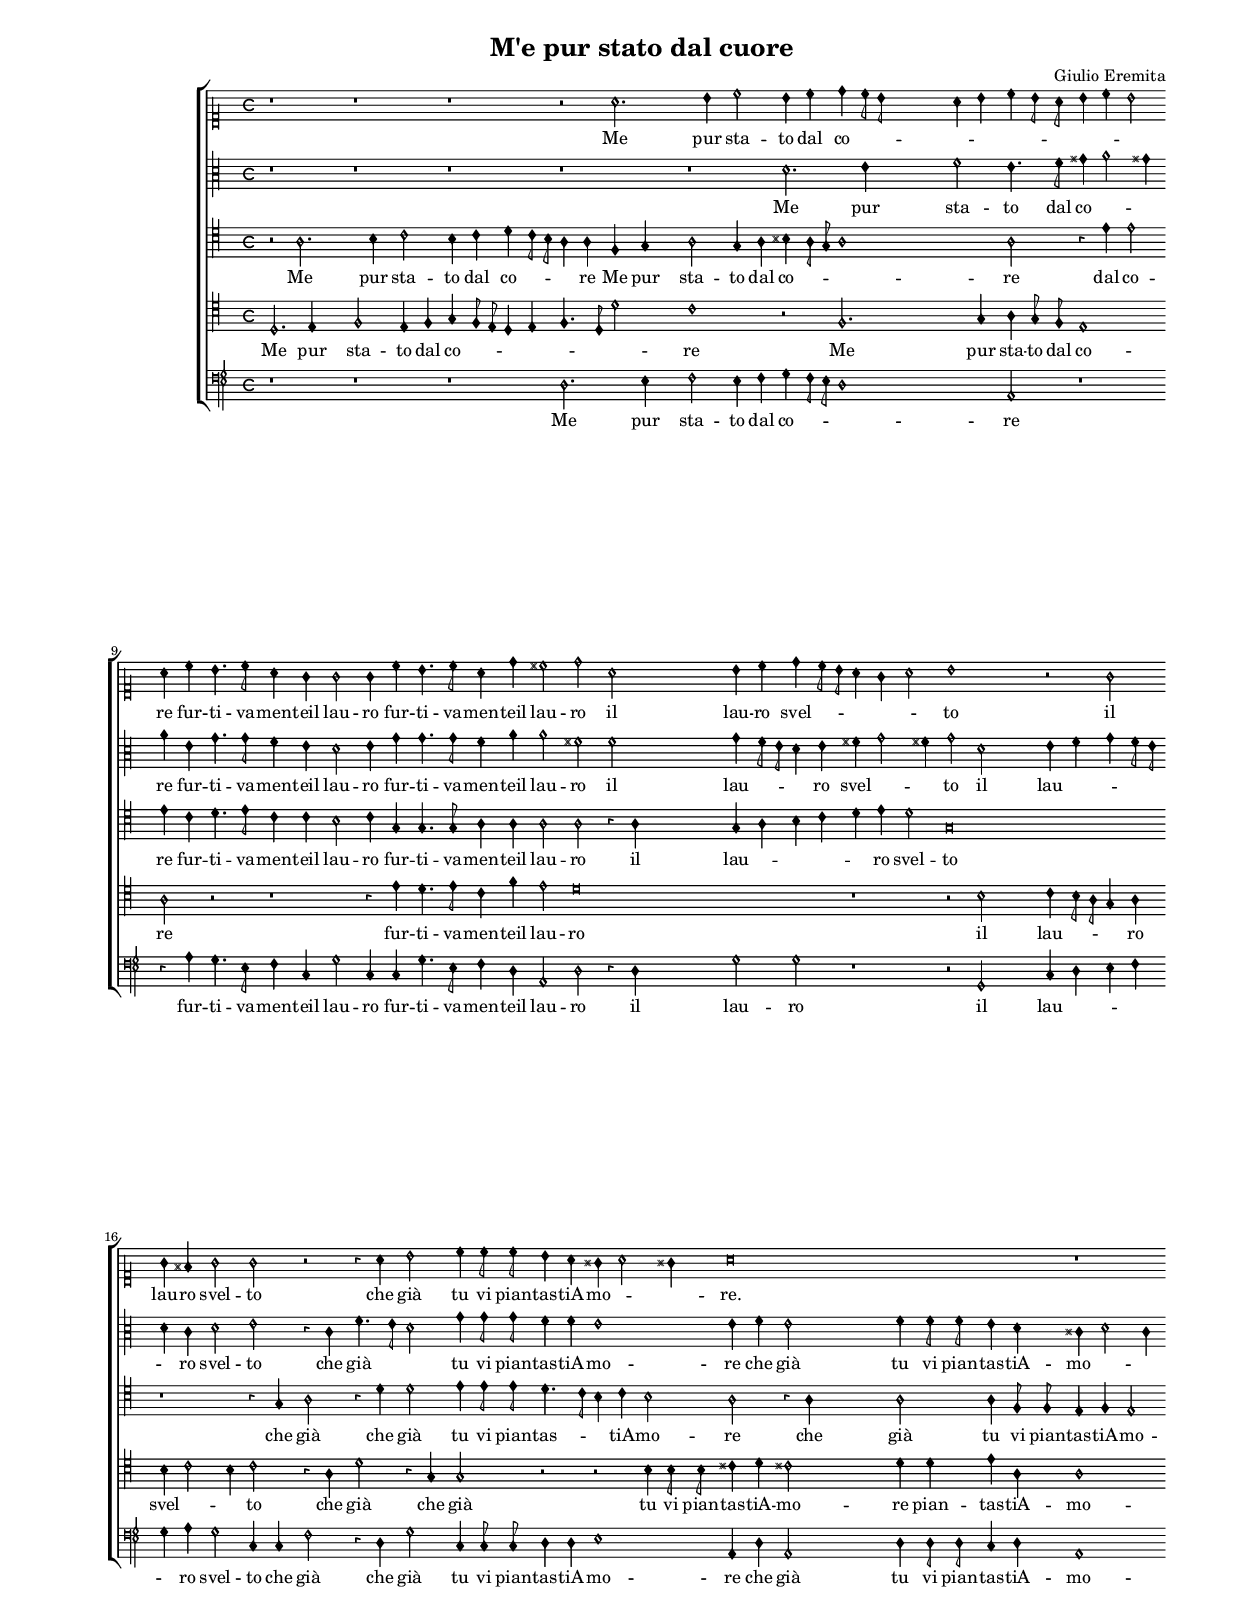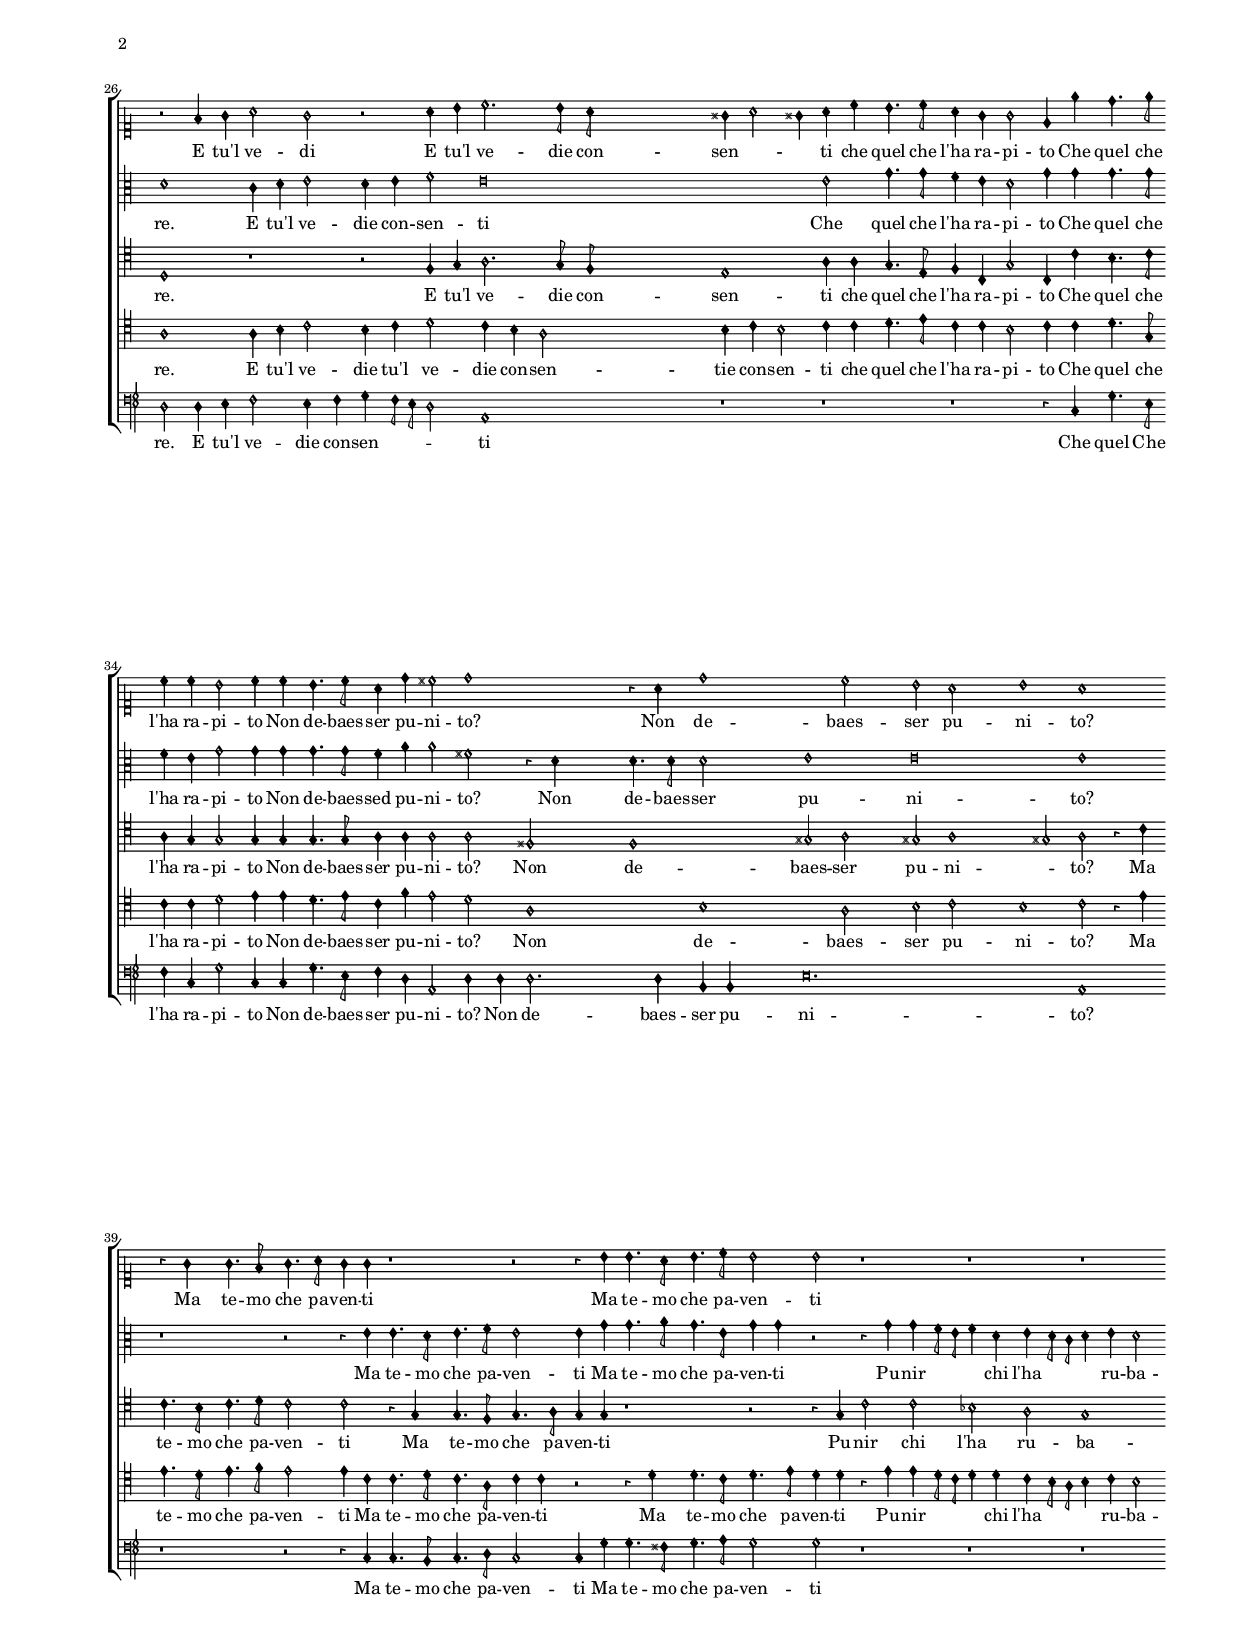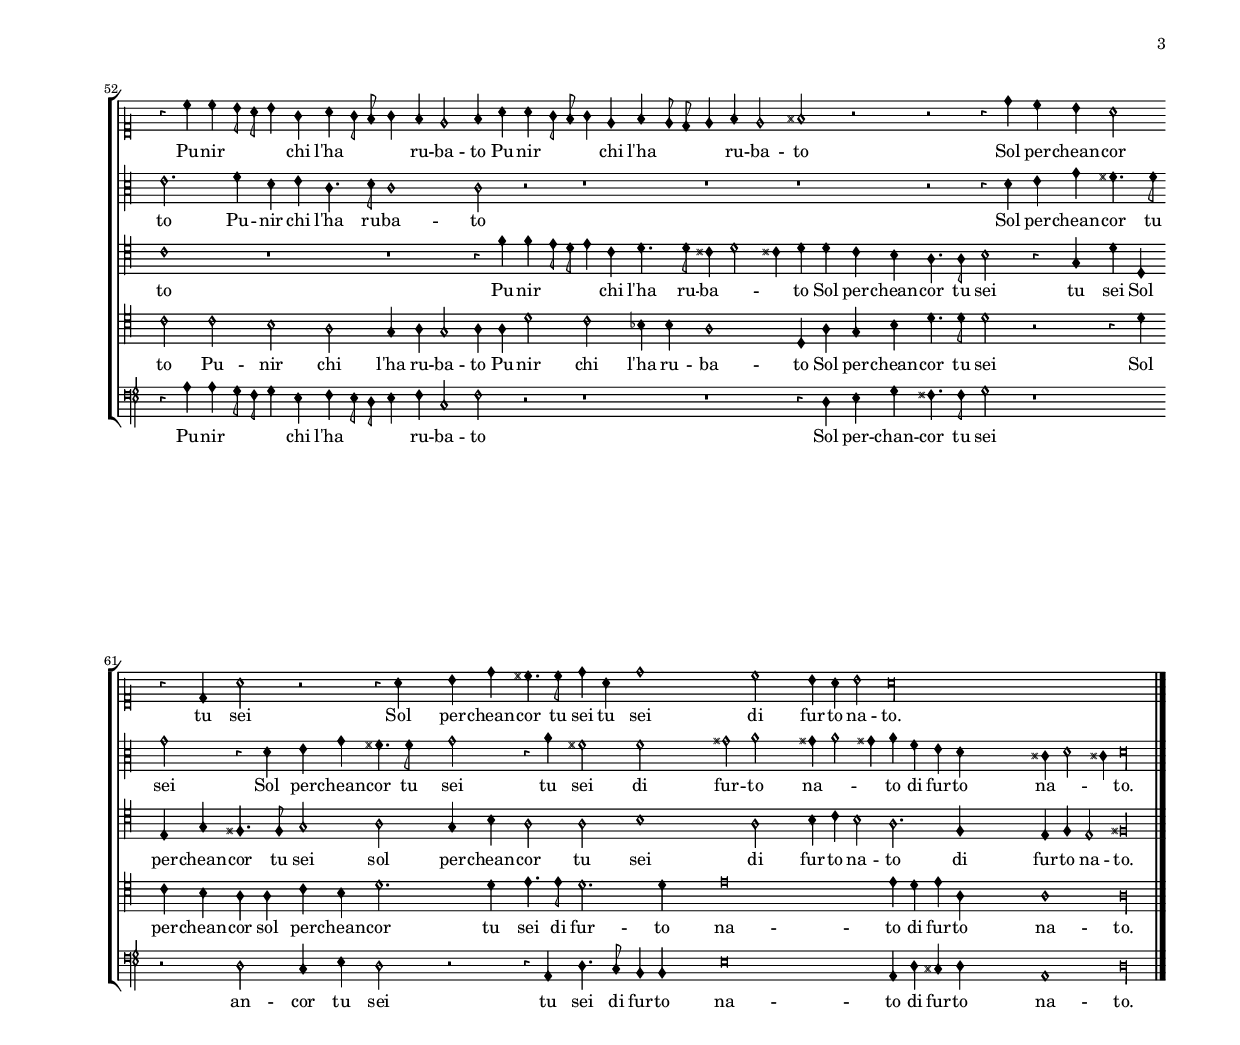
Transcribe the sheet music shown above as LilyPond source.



\version "2.12.0"








#(set-default-paper-size "a4")



\paper {

 top-system-spacing #'basic-distance = #10
  system-system-spacing #'basic-distance = #35
  last-bottom-spacing #'basic-distance = #10

  line-width    = 177.348\mm

  left-margin   = 19.9965\mm

  top-margin    = 12.656\mm

  bottom-margin = 12.656\mm

 %%indent = 0 \mm 

  %%set to ##t if your score is less than one page:
 
  ragged-last-bottom = ##t
 
  ragged-bottom = ##f
 
  %% system-separator-markup = \slashSeparator 
  
}




\header {

    title = "M'e pur stato dal cuore"

    composer = "Giulio Eremita"
    
}





AvoiceAA = \relative c'{

\set Score.defaultBarType = "empty"
  \override Staff.TimeSignature #'style = #'neomensural
\override Staff.Accidental #'glyph-name-alist = #alteration-mensural-glyph-name-alist
\override Stem #'flag-style = #'mensural
\override Stem #'thickness = #1.0
   \override Voice.NoteHead #'style = #'petrucci
\override Voice.Rest #'style = #'neomensural
\override Score.SpacingSpanner #'spacing-increment = #1.0 % tight spacing     
%% esto se usa para omitir el corchete   override Score.SystemStartBracket #'transparent = ##t
       \clef "petrucci-c1"
   
    \key c \major 
   
 
    \time 4/4
\autoBeamOff

\cadenzaOn
 
    r1 s4 
\cadenzaOff
     | % 

    r1 | % 2 
    r1 | % 3
\cadenzaOn
    r2 a'2. 
   \cadenzaOff
      | % 4
  
  s4 b c2      | % 5
 
\cadenzaOn
    b4 c d c8 b s2 
   \cadenzaOff
            | % 6
  
\set Score.currentBarNumber = #7
  a4 b c b8 a      | % 7

    b4 c b2      | % 8
 
   a4 c b4. c8      | % 9
  
  a4 g g2      | % 10
  
  g4 c b4. c8      | % 11
 
   a4 d cis2          | % 12
 
\set Score.currentBarNumber = #13

\cadenzaOn
   d a  s1  
   \cadenzaOff
     | % 13
  
  b4 c d c8 b      | % 14
  
  a4 g a2      | % 15
 
 \cadenzaOn
   b1   s1
     \cadenzaOff
   | % 16
  
  r2 g      | % 17
 
   g4 fis g2          | % 18
 
\set Score.currentBarNumber = #19
   g r      | % 19
  
  r4 a b2      | % 20
 
   c4 c8 c b4 a      | % 21
 
  gis a2 gis!4      | % 22
 
 \cadenzaOn
   a\breve     
 \cadenzaOff
      | % 23
 
   s1          | % 24
 
\set Score.currentBarNumber = #25
   r1  | % 
 
   r2 f4 g      | % 26
 
   a2 g      | % 27
 
   r a4 b      | % 28
 
   \cadenzaOn
   c2. b8 a  s1
 \cadenzaOff
     | % 29
 
   gis4 a2 gis!4          | % 30
 
\set Score.currentBarNumber = #31
   a c b4. c8      | % 31
  
  a4 g g2      | % 32
  
  e4 e' d4. e8      | % 33
 
   c4 c b2      | % 34
  
  c4 c b4. c8      | % 35
  
  a4 d cis2          | % 36
  
\cadenzaOn
\set Score.currentBarNumber = #37
  d1  s2 
\cadenzaOff
        | % 37
 
\cadenzaOn
   r4 a d1 
   \cadenzaOff
      | % 38
 
 \cadenzaOn
   s2 c     s1 s1
   \cadenzaOff
     | % 39
  
  \cadenzaOn
  b2 a   s1 
  \cadenzaOff
   | % 40
 
   b1      | % 41
  
  a       | % 42
 
   r4 g g4. f8          | % 43
 
\set Score.currentBarNumber = #44
   g4. a8 g4 g      | % 44
 
   r1  | % 
 
   r2 r4 b      | % 46
  
  b4. a8 b4. c8      | % 47

    b2 b       | % 48
 
   r1     | % 
\set Score.currentBarNumber = #50
   r1    | % 50 
   r1 | % 51
   r4 c c b8 a      | % 52
  
  b4 g a g8 f      | % 53
  
  g4 f e2      | % 54
 
   f4 a a g8 f        | % 55
 
   g4 e f e8 d          | % 56
 
\set Score.currentBarNumber = #57
   e4 f e2     | % 57
 
   fis r      | % 58
  
  r r4 d'      | % 59
 
   c b a2      | % 60
 
   r4 d, a'2       | % 61
 
\cadenzaOn
   r r4 a  s4 
\cadenzaOff
         | % 62
 
\set Score.currentBarNumber = #63
  b d cis4.  cis8       | % 63
 
\cadenzaOn
   d4 a d1 
 \cadenzaOff
       | % 64
  
  \cadenzaOn
  s2 c s1
    \cadenzaOff
   | % 65
 
   b4 a b2      | % 66
 
 \cadenzaOn
   a\longa    
  \cadenzaOff
    | % 67
 
   s1     | % 68
  
  \cadenzaOn
  s\longa 
   \cadenzaOff
  \bar "|." 
\override Staff.BarLine #'transparent = ##f

}% end of last bar in partorvoice






 

AvoiceBA = \relative c{

     \override Staff.TimeSignature #'style = #'neomensural
\override Staff.Accidental #'glyph-name-alist = #alteration-mensural-glyph-name-alist
\override Stem #'flag-style = #'mensural
\override Stem #'thickness = #1.0
   \override Voice.NoteHead #'style = #'petrucci
\override Voice.Rest #'style = #'neomensural  
\override Score.SpacingSpanner #'spacing-increment = #1.0 % tight spacing     
  \clef "petrucci-c3"
    \key c \major 
   
 
    \time 4/4
\autoBeamOff

\cadenzaOn
 
    r1 s4 
\cadenzaOff
     | % 
    r1 | % 2 
    r1 | % 3 
\cadenzaOn
    r1 s4 
\cadenzaOff
    | % 4 
    r1 | % 5
\cadenzaOn
    d'2. e4  s2 
  \cadenzaOff
     | % 6
  
  f2 e4. f8      | % 7
  
  gis4 a2 gis!4      | % 8
 
   a e g4. g8      | % 9
 
   f4 e d2      | % 10
 
   e4 g g4. g8      | % 11
 
   f4 a a2      | % 12
 
 \cadenzaOn
  fis  fis s1   
    \cadenzaOff
    | % 13
  
  g4 fis8 e d4 e      | % 14
 
   fis g2 fis!4      | % 15
  
   \cadenzaOn
  g2 d  s1
  \cadenzaOff
     | % 16
 
   e4 f g f8 e      | % 17
 
   d4 c d2      | % 18
 
   e r4 c      | % 19
  
  f4. e8 d2      | % 20
  
  g4 g8 g f4 f      | % 21
 
   e1      | % 22
 
  \cadenzaOn
   e4 f e2   s1 
    \cadenzaOff
   | % 23
 
   f4 f8 f e4 d      | % 24
 
   cis d2  cis4      | % 25
 
   d1      | % 26
  
  c4 d e2      | % 27
 
   d4 e f2      | % 28
 
 \cadenzaOn
   e\breve    
    \cadenzaOff
   | % 29
  
  s1      | % 30
  
  e2 g4. g8      | % 31
 
   f4 e d2      | % 32
 
   g4 g g4. g8      | % 33
 
   f4 e g2      | % 34
 
   g4 g g4. g8      | % 35
 
   f4 a a2      | % 36
  
\cadenzaOn
  fis r4 d   s2 
\cadenzaOff
       | % 37
  
\cadenzaOn
  d4. d8 d2   s2 
 \cadenzaOff
       | % 38
 
 \cadenzaOn
   e1    s1 s1
   \cadenzaOff
      | % 39
  
  \cadenzaOn
  e\breve   
\cadenzaOff
     | % 40
  
  s1      | % 41
  
  e      | % 42
 
   r1  | % 
 
   r2 r4 e      | % 44
 
   e4. d8 e4. f8      | % 45
 
   e2 e4 g      | % 46
  
  g4. a8 g4. e8      | % 47

    g4 g r2      | % 48
  
  r4 g g f8 e      | % 49
 
   f4 d e d8 c      | % 50
 
   d4 e d2      | % 51
  
  e2. f4      | % 52
  
  d e c4. d8      | % 53
 
   c1      | % 54
  
  c2 r      | % 55
  
  r1  | % 
  r1 | % 57 
  r1 | % 58
    r2 r4 d      | % 59
 
   e g fis4.  fis8      | % 60
 
   g2 r4 d      | % 61
  
\cadenzaOn
  e g fis4.  fis8  s4 
\cadenzaOff
        | % 62
 
   g2 r4 a      | % 63
 
\cadenzaOn
   fis2  fis  s2 
   \cadenzaOff
      | % 64
  
  \cadenzaOn
  gis a s1
  \cadenzaOff
     | % 65
 
   gis!4 a2 gis!4      | % 66
 
 \cadenzaOn
   a f e d  s1 s\breve
 \cadenzaOff
     | % 67
  
  cis4 d2 cis!4      | % 68
 
 \cadenzaOn
   d\longa  
    \cadenzaOff
   \bar "|." 
\override Staff.BarLine #'transparent = ##f
}% end of last bar in partorvoice






 

AvoiceCA = \relative c{

 \override Staff.TimeSignature #'style = #'neomensural
\override Staff.Accidental #'glyph-name-alist = #alteration-mensural-glyph-name-alist
\override Stem #'flag-style = #'mensural
\override Stem #'thickness = #1.0
   \override Voice.NoteHead #'style = #'petrucci
\override Voice.Rest #'style = #'neomensural
\override Score.SpacingSpanner #'spacing-increment = #1.0 % tight spacing     
    \clef "petrucci-c4"
     
   \key c \major 
    
 
    \time 4/4 
\autoBeamOff


\cadenzaOn
    r2 a'2. 
\cadenzaOff
           | % 1
 
   s4 b c2      | % 2
 
   b4 c d c8 b      | % 3
 
\cadenzaOn
   a4 a f g s4 
   \cadenzaOff
      | % 4
   
 a2 g4 a      | % 5
 
 \cadenzaOn
  bis a8 g a1 
   \cadenzaOff
       | % 6
  
  s2 a      | % 7
 
   r4 e' e2      | % 8
 
   e4 c d4. e8      | % 9
 
   c4 c b2      | % 10
 
   c4 g g4. g8      | % 11
 
   a4 a a2      | % 12
  
  \cadenzaOn
  a r4 a  s1  
  \cadenzaOff
      | % 13
 
   g4 a b c      | % 14
 
   d e d2      | % 15
  
  \cadenzaOn
  g,\breve  
  \cadenzaOff
     | % 16
  
  s1      | % 17
  
  r1  | % 
 
   r4 g a2      | % 19
 
   r4 d d2      | % 20
  
 e4 e8 e d4. c8      | % 21
 
   b4 c b2      | % 22

 \cadenzaOn
    a r4 a  s1 
  \cadenzaOff
     | % 23
  
  a2 a4 f8 f      | % 24

    e4 f e2      | % 25
 
   d1      | % 26
   
 r1  | % 
  
  r2 f4 g      | % 28
  
   \cadenzaOn
  a2. g8 f  s1
  \cadenzaOff
   | % 29
 
   e1      | % 30
  
  a4 a g4. e8      | % 31
  
  f4 c g'2      | % 32
 
   c,4 c' b4. c8      | % 33
 
   a4 g g2      | % 34
 
   g4 g g4. g8      | % 35
 
   a4 a a2      | % 36
 
\cadenzaOn
   a fis  s2 
\cadenzaOff
        | % 37
 
\cadenzaOn
    fis1  s2 
  \cadenzaOff
       | % 38
 
 \cadenzaOn
   gis2 a     s1 s1
   \cadenzaOff
     | % 39
 
 \cadenzaOn
   gis!2 a1  s2 
  \cadenzaOff
      | % 40
 
   s2 gis!      | % 41

    a r4 c      | % 42
  
  c4. b8 c4. d8      | % 43
  
  c2 c      | % 44
 
   r4 g g4. f8      | % 45
 
   g4. a8 g4 g      | % 46
 
   r1  | % 
 
   r2 r4 g      | % 48
  
  c2 c      | % 49
 
   bes a      | % 50
 
   g1      | % 51
  
  c      | % 52
  
  r1  | % 
  r1 | % 54
  r4 f f e8 d      | % 55
 
   e4 c d4. d8      | % 56
 
   cis4 d2 cis!4      | % 57

    d d c b      | % 58
 
   a4. a8 b2      | % 59
 
   r4 g d' d,      | % 60
 
   e g fis4.  fis8      | % 61
 
\cadenzaOn
   g2 a  s4 
\cadenzaOff
        | % 62
 
   g4 b a2      | % 63
 
\cadenzaOn
   a b1 
   \cadenzaOff
      | % 64
  
  \cadenzaOn
  s2 a  s1 
 \cadenzaOff
     | % 65
 
   b4 c b2      | % 66
 
 \cadenzaOn
   a2. f4 s1 s\breve
 \cadenzaOff
         | % 67
 
   e4 f e2      | % 68
 
 \cadenzaOn
   fis\longa 
  \cadenzaOff  
   \bar "|." 
\override Staff.BarLine #'transparent = ##f
}% end of last bar in partorvoice






 

AvoiceDA = \relative c{

   \override Staff.TimeSignature #'style = #'neomensural
\override Staff.Accidental #'glyph-name-alist = #alteration-mensural-glyph-name-alist
\override Stem #'flag-style = #'mensural
\override Stem #'thickness = #1.0
   \override Voice.NoteHead #'style = #'petrucci
\override Voice.Rest #'style = #'neomensural
\override Score.SpacingSpanner #'spacing-increment = #1.0 % tight spacing     
    \clef "petrucci-c4"

    \key c \major 
    
 
    \time 4/4
\autoBeamOff

\cadenzaOn
 
    d2. e4  s4 
\cadenzaOff
       | % 1
  
  f2 e4 f      | % 2
  
  g f8 e d4 e      | % 3
 
\cadenzaOn
   f4. d8 d'2  s4 
  \cadenzaOff
      | % 4
  
  c1      | % 5
 
\cadenzaOn
   r2 f,2. s4    
\cadenzaOff
     | % 6
 
   s4 g a g8 f      | % 7
  
  e1      | % 8
  
  a2 r      | % 9
 
   r1  | % 
  
  r4 e' d4. e8      | % 11
 
   c4 f e2      | % 12
  
  \cadenzaOn
  d\breve    
  \cadenzaOff
   | % 13
 
   s1      | % 14
  
  r1  | % 
 
  \cadenzaOn
   r2 b  s1  
  \cadenzaOff
     | % 16
  
  c4 b8 a g4 a      | % 17
  
  b c2 b4      | % 18
  
  c2 r4 a      | % 19
  
  d2 r4 g,      | % 20
  
  g2 r      | % 21
 
   r b4 b8 b      | % 22
 
 \cadenzaOn
   cis4 d cis!2  s1
   \cadenzaOff
   | % 23
 
   d4 d e a,      | % 24
 
   a1      | % 25

    a      | % 26
  
  a4 b c2      | % 27
 
   b4 c d2      | % 28
  
   \cadenzaOn
  c4 b a2  s1 
   \cadenzaOff
    | % 29
 
   b4 c b2      | % 30
 
   c4 c d4. e8      | % 31
 
   c4 c b2      | % 32
 
   c4 c d4. g,8      | % 33
  
  c4 c d2      | % 34
 
   e4 e d4. e8      | % 35

    c4 f e2      | % 36
 
\cadenzaOn
   d a1  
\cadenzaOff
        | % 37
 
\cadenzaOn
   s2 b1 
  \cadenzaOff
        | % 38
  
 \cadenzaOn 
  s2 a   s1 s1
   \cadenzaOff
    | % 39
  
  \cadenzaOn 
  b2 c   s1
   \cadenzaOff
    | % 40
 
   b1      | % 41
  
  c2 r4 e      | % 42
 
   e4. d8 e4. f8      | % 43
 
   e2 e4 c      | % 44

    c4. d8 c4. a8      | % 45
 
   c4 c r2      | % 46
 
   r4 d d4. c8      | % 47
 
   d4. e8 d4 d      | % 48
 
   r e e d8 c      | % 49
 
   d4 d c b8 a      | % 50
  
  b4 c b2      | % 51
 
   c c      | % 52
 
   b a      | % 53
 
   g4 a g2      | % 54
 
   a4 a d2      | % 55

    c bes4  bes      | % 56

    a1      | % 57
  
  d,4 a' g b      | % 58
  
  d4. d8 d2      | % 59
  
  r r4 d      | % 60
 
   c b a a      | % 61
  
\cadenzaOn
  c b d2. 
\cadenzaOff
          | % 62
 
   s4 d e4. e8      | % 63
 
\cadenzaOn
   d2. d4 s2 
 \cadenzaOff
        | % 64
 
 \cadenzaOn
   e\breve  
  \cadenzaOff
     | % 65
  
  s1      | % 66
 
 \cadenzaOn
   e4 d e a,    s1 s\breve
 \cadenzaOff
      | % 67
  
  a1     | % 68
 
  \cadenzaOn
   a\longa 
  \cadenzaOff  
   \bar "|." 
\override Staff.BarLine #'transparent = ##f
}% end of last bar in partorvoice






 

AvoiceEA = \relative c{

    \override Staff.TimeSignature #'style = #'neomensural
\override Staff.Accidental #'glyph-name-alist = #alteration-mensural-glyph-name-alist
\override Stem #'flag-style = #'mensural
\override Stem #'thickness = #1.0
   \override Voice.NoteHead #'style = #'petrucci
\override Voice.Rest #'style = #'neomensural
\override Score.SpacingSpanner #'spacing-increment = #1.0 % tight spacing 
      \clef "petrucci-f4"   
    \key c \major 
   
 
    \time 4/4 
\autoBeamOff


\cadenzaOn
    r1 s4 
\cadenzaOff
     | % 
    r1 | % 2 
    r1 | % 3
\cadenzaOn
    d2. e4  s4 
  \cadenzaOff
      | % 4
 
   f2 e4 f      | % 5
  
\cadenzaOn
  g f8 e d1 
   \cadenzaOff
        | % 6
  
  s2 a      | % 7
  
  r1  | % 

    r4 a' g4. e8      | % 9
 
   f4 c g'2      | % 10
 
   c,4 c g'4. e8      | % 11
 
   f4 d a2      | % 12
 
 \cadenzaOn
   d r4 d  s1 
   \cadenzaOff
   | % 13
 
   g2 g      | % 14
  
  r1  | % 

\cadenzaOn
    r2 g, s1  
   \cadenzaOff
     | % 16
 
   c4 d e f      | % 17
 
   g a g2      | % 18
  
  c,4 c f2      | % 19
 
   r4 d g2      | % 20
  
  c,4 c8 c d4 d      | % 21
 
   e1      | % 22

\cadenzaOn
    a,4 d a2   s1 
   \cadenzaOff
     | % 23
 
   d4 d8 d c4 d      | % 24
 
   a1      | % 25
 
   d2 d4 e      | % 26
 
   f2 e4 f      | % 27
 
   g f8 e d2      | % 28
 
 \cadenzaOn
   a1  s1
     \cadenzaOff
   | % 29
  
  r1  | % 
  r1 | % 31 
  r1 | % 32
    r4 c g'4. e8      | % 33

    f4 c g'2      | % 34
 
   c,4 c g'4. e8      | % 35
 
   f4 d a2      | % 36
  
\cadenzaOn
  d4 d d2. s4  
\cadenzaOff
        | % 37

 \cadenzaOn
   s4 d b b s2 
   \cadenzaOff
       | % 38
 
 \cadenzaOn
   e\breve. 
   \cadenzaOff
     | % 39
  
  \cadenzaOn 
  s1   s1
   \cadenzaOff
    | % 40
 
   s1      | % 41
 
   a,      | % 42
  
  r1  | % 
 
   r2 r4 c      | % 44
 
   c4. b8 c4. d8      | % 45

    c2 c4 g'      | % 46
 
   g4. fis8 g4. a8      | % 47
 
   g2 g      | % 48
  
  r1  | % 

  r1 | % 50
  r1 | % 51 
   r4 a a g8 f      | % 52

    g4 e f e8 d      | % 53
 
   e4 f c2      | % 54
 
   f r      | % 55
 
   r1  | % 
 
   r1 | % 57 
  r4 d e g      | % 58
 
   fis4.  fis8 g2      | % 59
 
   r1  | % 

    r2 d      | % 61
 
\cadenzaOn
   c4 e d2 s4  
\cadenzaOff
       | % 62
  
  r2 r4 a      | % 63
  
\cadenzaOn
  d4. c8 b4 b s2 
 \cadenzaOff
        | % 64
 
 \cadenzaOn
   e\breve  
     \cadenzaOff
   | % 65
 
   s1      | % 66
 
 \cadenzaOn
   a,4 d cis d   s1 s\breve
 \cadenzaOff
       | % 67
 
   a1     | % 68
 
  \cadenzaOn
   d\longa  
    \cadenzaOff
   \bar "|." 
\override Staff.BarLine #'transparent = ##f
}% end of last bar in partorvoice






      ApartAverseA = \lyricmode { 

\set stanza =  \skip4  Me    pur sta -- to dal co
  -- \skip4 \skip4 \skip4 \skip4 \skip4 \skip4 \skip4 \skip4 \skip4 \skip4 re fur --
  ti -- va -- men -- teil lau -- ro fur -- ti -- va -- men -- teil lau
  -- ro il lau -- ro svel -- \skip4 \skip4 \skip4 \skip4 \skip4 to il lau --
  ro svel -- to che  già  tu vi pian -- tas -- tiA -- mo -- \skip4 \skip4 re. E
   tu'l  ve -- di E  tu'l  ve -- die con -- sen -- \skip4 \skip4 ti che quel
  che  l'ha  ra -- pi -- to Che quel che  l'ha  ra -- pi -- to Non de
  -- baes -- ser pu -- ni -- to? Non de -- baes -- ser pu -- ni -- to?
  Ma te -- mo che pa -- ven -- ti Ma te -- mo che pa -- ven -- ti Pu
  --  nir      \skip4 \skip4 \skip4 chi  l'ha      \skip4 \skip4  \skip4 ru -- ba -- to Pu --
   nir      \skip4 \skip4 \skip4 chi  l'ha      \skip4 \skip4 \skip4 ru -- ba -- to Sol per
  -- chean -- cor tu sei Sol per -- chean -- cor tu sei tu  sei     
  di fur -- to na --  to.     
}
      


ApartBverseA = \lyricmode { 
\set stanza =  \skip4 Me pur sta -- to dal co --
  \skip4 \skip4 re fur -- ti -- va -- men -- teil lau -- ro fur -- ti
  -- va -- men -- teil lau -- ro il lau -- \skip4 \skip4 \skip4 ro svel --
  \skip4 \skip4 to il lau -- \skip4 \skip4 \skip4 \skip4 \skip4 ro svel -- to
  che  già      \skip4 \skip4  tu vi pian -- tas -- tiA -- mo -- re che  già  tu vi pian --
  tas -- tiA -- mo -- \skip4 \skip4 re. E  tu'l  ve -- die con -- sen
  --  ti      Che quel che  l'ha  ra -- pi -- to Che quel che  l'ha 
  ra -- pi -- to Non de -- baes -- sed pu -- ni -- to? Non de -- baes
  -- ser pu -- ni -- to? Ma te -- mo che pa -- ven -- ti Ma te -- mo
  che pa -- ven -- ti Pu --  nir      \skip4 \skip4 \skip4 chi  l'ha      \skip4 \skip4
 \skip4 ru -- ba -- to Pu -- nir chi  l'ha  ru -- ba -- to Sol per --
  chean -- cor tu sei Sol per -- chean -- cor tu sei tu sei di fur --
  to na -- \skip4 \skip4 to di fur -- to na -- \skip4 \skip4  to. 
}
      


ApartCverseA = \lyricmode { 
\set stanza = \skip4  Me    pur sta -- to dal
  co -- \skip4 \skip4 \skip4 re Me pur sta -- to dal co -- \skip4 \skip4 \skip4  re
  dal co -- re fur -- ti -- va -- men -- teil lau -- ro fur -- ti --
  va -- men -- teil lau -- ro il lau -- \skip4 \skip4 \skip4 \skip4 ro
  svel -- to che  già  che  già  tu vi pian -- tas -- \skip4 \skip4 tiA -- mo
  -- re che  già  tu vi pian -- tas -- tiA -- mo -- re. E  tu'l  ve -- die con -- sen
  -- ti che quel che  l'ha  ra -- pi -- to Che quel che  l'ha  ra --
  pi -- to Non de -- baes -- ser pu -- ni -- to? Non de -- baes -- ser
  pu -- ni -- \skip4 to? Ma te -- mo che pa -- ven -- ti Ma te -- mo
  che pa -- ven -- ti Pu -- nir chi  l'ha  ru -- ba -- to Pu --  nir  
     \skip4 \skip4 \skip4 chi  l'ha  ru -- ba -- \skip4  \skip4  to Sol per --
  chean -- cor tu sei tu sei Sol per -- chean -- cor tu sei sol per
  -- chean -- cor tu  sei      di fur -- to na -- to di fur -- to na
  --  to. 
}
      


ApartDverseA = \lyricmode { 
\set stanza = \skip4 Me pur sta -- to dal co --
  \skip4 \skip4 \skip4 \skip4 \skip4 \skip4 \skip4 re  Me      pur sta -- to
  dal  co -- re fur -- ti -- va -- men -- teil lau --  ro      il lau --
  \skip4 \skip4 \skip4 ro svel -- \skip4 \skip4 to che  già  che  già  tu vi pian --
  tas -- tiA -- mo -- re pian -- tas -- tiA -- mo -- re. E  tu'l  ve --
  die  tu'l  ve -- die con -- sen -- tie con -- sen -- ti che quel che
   l'ha  ra -- pi -- to Che quel che  l'ha  ra -- pi -- to Non de --
  baes -- ser pu -- ni -- to?  Non      de -- baes -- ser pu -- ni --
  to? Ma te -- mo che pa -- ven -- ti Ma te -- mo che pa -- ven -- ti
  Ma te -- mo che pa -- ven -- ti Pu --  nir      \skip4 \skip4 \skip4 chi  l'ha
         \skip4  \skip4 \skip4 ru -- ba -- to Pu -- nir chi  l'ha  ru -- ba -- to Pu
  -- nir chi  l'ha  ru -- ba -- to Sol per -- chean -- cor tu sei Sol
  per -- chean -- cor sol per -- chean --  cor      tu sei di fur --
  to na -- to di fur -- to na --  to. 
}
      


ApartEverseA = \lyricmode { 
\set stanza = \skip4 Me pur sta -- to dal co --
  \skip4 \skip4 \skip4 re fur -- ti -- va -- men -- teil lau -- ro fur -- ti
  -- va -- men -- teil lau -- ro il lau -- ro il lau -- \skip4 \skip4
  \skip4 \skip4 ro svel -- to che  già  che  già  tu vi pian -- tas -- tiA --
  mo -- re che  già  tu vi pian -- tas -- tiA -- mo -- re. E tu'l ve -- die con
  -- sen -- \skip4 \skip4 \skip4 ti Che quel Che  l'ha  ra -- pi -- to Non de
  -- baes -- ser pu -- ni -- to? Non de -- baes -- ser pu -- ni -- to?
  Ma te -- mo che pa -- ven -- ti Ma te -- mo che pa -- ven -- ti Pu
  --  nir      \skip4 \skip4 \skip4 chi  l'ha      \skip4  \skip4 \skip4 ru -- ba -- to Sol
  per -- chan -- cor tu sei an -- cor tu sei tu sei di fur -- to na --
  to di fur -- to na --  to. 
}






\score {
 
    << 

        \context StaffGroup = G<<
 
            \context Staff = ApartA << 

                \context Voice = AvoiceAA \AvoiceAA

            >>

              \context Lyrics = ApartAverseA\lyricsto AvoiceAA  \ApartAverseA


            \context Staff = ApartB <<
 
                \context Voice = AvoiceBA \AvoiceBA

            >>


			   \context Lyrics = ApartBverseA\lyricsto AvoiceBA  \ApartBverseA

            \context Staff = ApartC <<
 
                \context Voice = AvoiceCA \AvoiceCA

            >>

			

			     \context Lyrics = ApartCverseA\lyricsto AvoiceCA  \ApartCverseA
 
 
           \context Staff = ApartD <<
 
                \context Voice = AvoiceDA \AvoiceDA
 
           >>


		        \context Lyrics = ApartDverseA\lyricsto AvoiceDA  \ApartDverseA

		   
            \context Staff = ApartE <<
 
                \context Voice = AvoiceEA \AvoiceEA

            >>


			    \context Lyrics = ApartEverseA\lyricsto AvoiceEA  \ApartEverseA


        >> %end of StaffGroupG



      \set Score.skipBars = ##t

           \set Score.markFormatter = #format-mark-box-letters %%boxed rehearsal-marks

       \override Score.TimeSignature #'style = #'() %%makes timesigs always numerical

      %% remove previous line to get cut-time/alla breve or common time
 
      \set Score.pedalSustainStyle = #'mixed
 
       %% make spanners comprise the note it end on, so that there is no doubt that this note is included.

       \override Score.TrillSpanner #'(bound-details right padding) = #-2

      \override Score.TextSpanner #'(bound-details right padding) = #-1

      %% Lilypond's normal textspanners are too weak:
  
      \override Score.TextSpanner #'dash-period = #1

      \override Score.TextSpanner #'dash-fraction = #0.5

      %% lilypond chordname font, like mscore jazzfont, is both far too big and extremely ugly (olagunde@start.no):

      \override Score.ChordName #'font-family = #'roman
 
      \override Score.ChordName #'font-size =#0
 
      %% In my experience the normal thing in printed scores is maj7 and not the triangle. (olagunde):

      \set Score.majorSevenSymbol = \markup {maj7}

  >>



  %% Boosey and Hawkes, and Peters, have barlines spanning all staff-groups in a score,

  %% Eulenburg and Philharmonia, like Lilypond, have no barlines between staffgroups.

  %% If you want the Eulenburg/Lilypond style, comment out the following line:
  

\layout {\context {\Score \override BarLine #'transparent = ##t}}

}%% end of score-block

 

#(set-global-staff-size 14)
